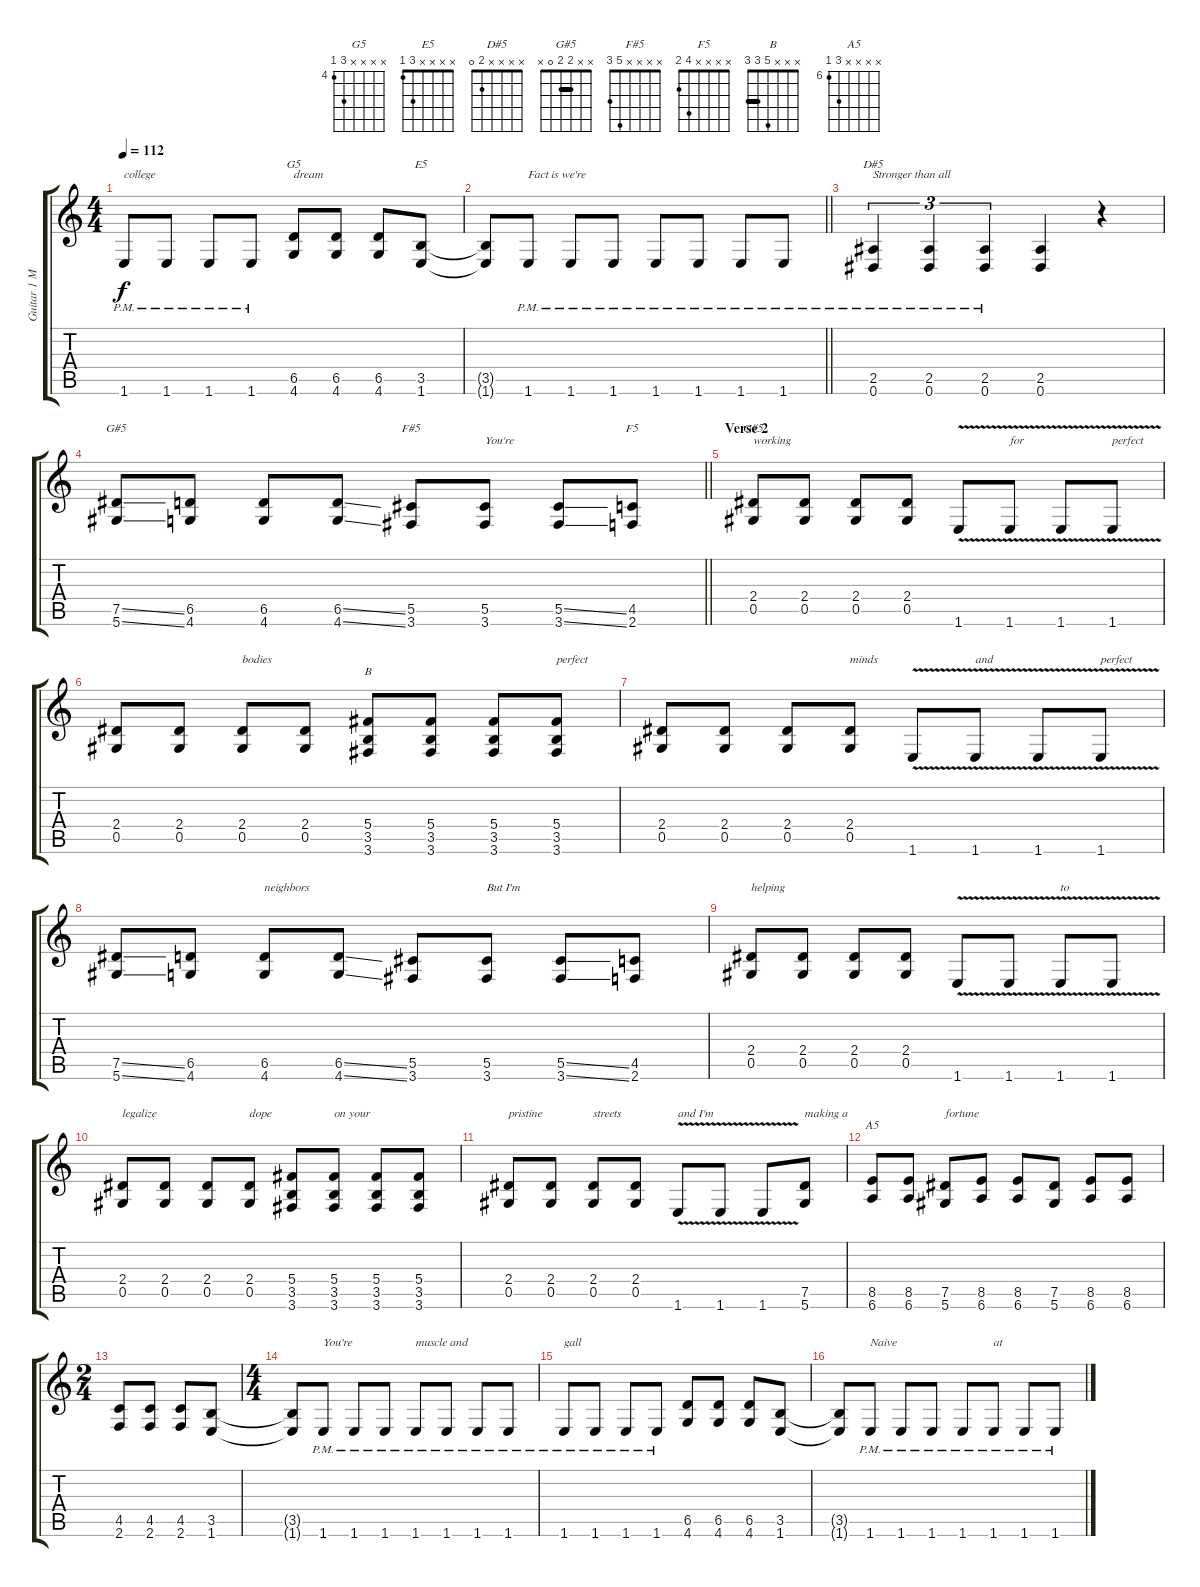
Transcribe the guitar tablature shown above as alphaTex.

\track ("Guitar 1 Main" "Guitar 1 M") {instrument distortionguitar}
\staff {score tabs}
\tuning (Eb4 Bb3 Gb3 Db3 Ab2 Eb2) {hide}
\chord ("G5" x x x x 6 4) {firstfret 4}
\chord ("E5" x x x x 3 1)
\chord ("D#5" x x x x 2 0)
\chord ("G#5" x x x x 7 5) {firstfret 5}
\chord ("F#5" x x x x 5 3)
\chord ("F5" x x x x 4 2)
\chord ("G#5" x x 2 2 0 x) {barre 2}
\chord ("B" x x x 5 3 3) {barre 3}
\chord ("A5" x x x x 8 6) {firstfret 6}
\ts (4 4)
\tempo 112
\clef g2
\ks c
1.6{pm}.8{txt "college" dy f} 1.6{pm}.8 1.6{pm}.8 1.6{pm}.8 (6.5 4.6).8{ch "G5" txt "dream"} (6.5 4.6).8 (6.5 4.6).8 (3.5 1.6).8{ch "E5"} |
\barLineRight lightlight
(3.5{t} 1.6{t}).8 1.6{pm}.8{txt "Fact is we're"} 1.6{pm}.8 1.6{pm}.8 1.6{pm}.8 1.6{pm}.8 1.6{pm}.8 1.6{pm}.8 |
\section ("" "")
(2.5{pm} 0.6{pm}).4{tu (3 2) ch "D#5" txt "Stronger than all"} (2.5{pm} 0.6{pm}).4{tu (3 2)} (2.5{pm} 0.6{pm}).4{tu (3 2)} (2.5 0.6).4 r.4 |
\barLineRight lightlight
(7.5{ss} 5.6{ss}).8{ch "G#5"} (6.5 4.6).8 (6.5 4.6).8 (6.5{ss} 4.6{ss}).8 (5.5 3.6).8{ch "F#5"} (5.5 3.6).8{txt "You're"} (5.5{ss} 3.6{ss}).8 (4.5 2.6).8{ch "F5"} |
\section ("" "Verse 2")
(2.4 0.5).8{ch "G#5" txt "working"} (2.4 0.5).8 (2.4 0.5).8 (2.4 0.5).8 1.6{v}.8 1.6{v}.8{txt "for"} 1.6{v}.8 1.6{v}.8{txt "perfect"} |
(2.4 0.5).8 (2.4 0.5).8 (2.4 0.5).8{txt "bodies"} (2.4 0.5).8 (5.4 3.5 3.6).8{ch "B"} (5.4 3.5 3.6).8 (5.4 3.5 3.6).8 (5.4 3.5 3.6).8{txt "perfect"} |
(2.4 0.5).8 (2.4 0.5).8 (2.4 0.5).8 (2.4 0.5).8{txt "minds"} 1.6{v}.8 1.6{v}.8{txt "and "} 1.6{v}.8 1.6{v}.8{txt "perfect"} |
(7.5{ss} 5.6{ss}).8 (6.5 4.6).8 (6.5 4.6).8{txt "neighbors"} (6.5{ss} 4.6{ss}).8 (5.5 3.6).8 (5.5 3.6).8{txt "But I'm"} (5.5{ss} 3.6{ss}).8 (4.5 2.6).8 |
(2.4 0.5).8{txt "helping"} (2.4 0.5).8 (2.4 0.5).8 (2.4 0.5).8 1.6{v}.8 1.6{v}.8 1.6{v}.8{txt "to"} 1.6{v}.8 |
(2.4 0.5).8{txt "legalize"} (2.4 0.5).8 (2.4 0.5).8 (2.4 0.5).8{txt "dope"} (5.4 3.5 3.6).8 (5.4 3.5 3.6).8{txt "on your"} (5.4 3.5 3.6).8 (5.4 3.5 3.6).8 |
(2.4 0.5).8{txt "pristine"} (2.4 0.5).8 (2.4 0.5).8{txt "streets"} (2.4 0.5).8 1.6{v}.8{txt "and I'm"} 1.6{v}.8 1.6{v}.8 (7.5 5.6).8{txt "making a"} |
(8.5 6.6).8{ch "A5"} (8.5 6.6).8 (7.5 5.6).8{txt "fortune"} (8.5 6.6).8 (8.5 6.6).8 (7.5 5.6).8 (8.5 6.6).8 (8.5 6.6).8 |
\ts (2 4)
(4.5 2.6).8 (4.5 2.6).8 (4.5 2.6).8 (3.5 1.6).8 |
\ts (4 4)
(3.5{t} 1.6{t}).8 1.6{pm}.8{txt "You're"} 1.6{pm}.8 1.6{pm}.8 1.6{pm}.8{txt "muscle and"} 1.6{pm}.8 1.6{pm}.8 1.6{pm}.8 |
1.6{pm}.8{txt "gall"} 1.6{pm}.8 1.6{pm}.8 1.6{pm}.8 (6.5 4.6).8 (6.5 4.6).8 (6.5 4.6).8 (3.5 1.6).8 |
(3.5{t} 1.6{t}).8 1.6{pm}.8{txt "Naive"} 1.6{pm}.8 1.6{pm}.8 1.6{pm}.8 1.6{pm}.8{txt "at"} 1.6{pm}.8 1.6{pm}.8
